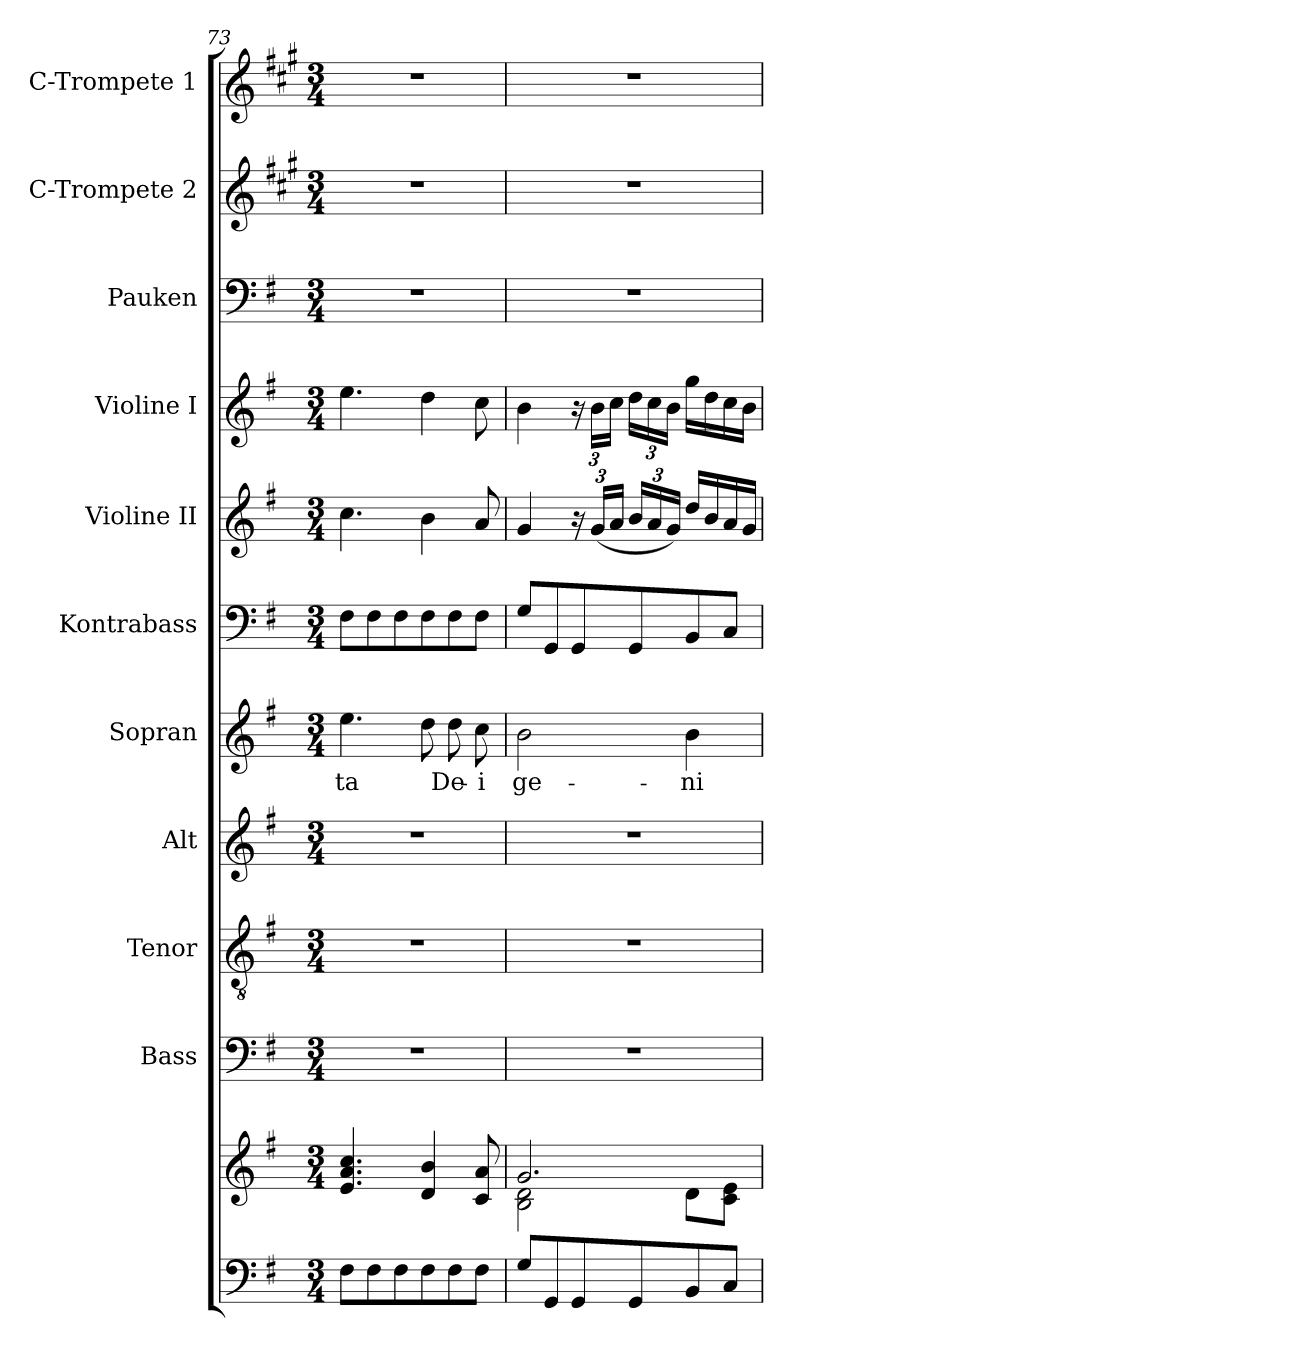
**kern	**kern	**kern	**kern	**kern	**kern	**text	**kern	**kern	**kern	**kern	**kern	**kern
*part11	*part11	*part10	*part9	*part8	*part7	*part7	*part6	*part5	*part4	*part3	*part2	*part1
*staff12	*staff11	*staff10	*staff9	*staff8	*staff7	*staff7	*staff6	*staff5	*staff4	*staff3	*staff2	*staff1
*	*	*I"Bass	*I"Tenor	*I"Alt	*I"Sopran	*	*I"Kontrabass	*I"Violine II	*I"Violine I	*I"Pauken	*I"C-Trompete 2	*I"C-Trompete 1
*	*	*I'B.	*I'T.	*I'A.	*I'S.	*	*I'Kb.	*I'Vl. II	*I'Vl. I	*I'Pk.	*I'C Trp. 2	*I'C Trp. 1
*clefF4	*clefG2	*clefF4	*clefGv2	*clefG2	*clefG2	*	*clefF4	*clefG2	*clefG2	*clefF4	*clefG2	*clefG2
*	*	*	*	*	*	*	*ITrd7c12	*	*	*	*ITrd1c2	*ITrd1c2
*k[f#]	*k[f#]	*k[f#]	*k[f#]	*k[f#]	*k[f#]	*	*k[f#]	*k[f#]	*k[f#]	*k[f#]	*k[f#]	*k[f#]
*G:	*G:	*G:	*G:	*G:	*G:	*	*G:	*G:	*G:	*G:	*G:	*G:
*M3/4	*M3/4	*M3/4	*M3/4	*M3/4	*M3/4	*	*M3/4	*M3/4	*M3/4	*M3/4	*M3/4	*M3/4
=73	=73	=73	=73	=73	=73	=73	=73	=73	=73	=73	=73	=73
!	!	!	!	!	!	!LO:LY:b	!	!	!	!	!	!
8F#\L	4.e/ 4.a/ 4.cc/	2.r	2.r	2.r	4.ee\	-ta	8FF#\L	4.cc\	4.ee\	2.r	2.r	2.r
8F#\	.	.	.	.	.	.	8FF#\	.	.	.	.	.
8F#\	.	.	.	.	.	.	8FF#\	.	.	.	.	.
8F#\	4d/ 4b/	.	.	.	8dd\	.	8FF#\	4b\	4dd\	.	.	.
!	!	!	!	!	!	!LO:LY:b	!	!	!	!	!	!
8F#\	.	.	.	.	8dd\	De-	8FF#\	.	.	.	.	.
!	!	!	!	!	!	!LO:LY:b	!	!	!	!	!	!
8F#\J	8c/ 8a/	.	.	.	8cc\	-i	8FF#\J	8a/	8cc\	.	.	.
=74	=74	=74	=74	=74	=74	=74	=74	=74	=74	=74	=74	=74
*	*^	*	*	*	*	*	*	*	*	*	*	*
!	!	!	!	!	!	!	!LO:LY:b	!	!	!	!	!	!
8G/L	2.g/	2B\ 2d\	2.r	2.r	2.r	2b\	ge-	8GG/L	4g/	4b\	2.r	2.r	2.r
8GG/	.	.	.	.	.	.	.	8GGG/	.	.	.	.	.
*	*	*	*	*	*	*	*	*	*Xbrackettup	*Xbrackettup	*	*	*
8GG/	.	.	.	.	.	.	.	8GGG/	24r	24r	.	.	.
.	.	.	.	.	.	.	.	.	(<24g/LL	24b\LL	.	.	.
.	.	.	.	.	.	.	.	.	24a/JJ	24cc\JJ	.	.	.
8GG/	.	.	.	.	.	.	.	8GGG/	24b/LL	24dd\LL	.	.	.
.	.	.	.	.	.	.	.	.	24a/	24cc\	.	.	.
.	.	.	.	.	.	.	.	.	24g/JJ)	24b\JJ	.	.	.
!	!	!	!	!	!	!	!LO:LY:b	!	!	!	!	!	!
8BB/	.	8d\L	.	.	.	4b\	-ni-	8BBB/	16dd/LL	16gg\LL	.	.	.
.	.	.	.	.	.	.	.	.	16b/	16dd\	.	.	.
8C/J	.	8c\ 8e\J	.	.	.	.	.	8CC/J	16a/	16cc\	.	.	.
.	.	.	.	.	.	.	.	.	16g/JJ	16b\JJ	.	.	.
*	*v	*v	*	*	*	*	*	*	*	*	*	*	*
=	=	=	=	=	=	=	=	=	=	=	=	=
*-	*-	*-	*-	*-	*-	*-	*-	*-	*-	*-	*-	*-
